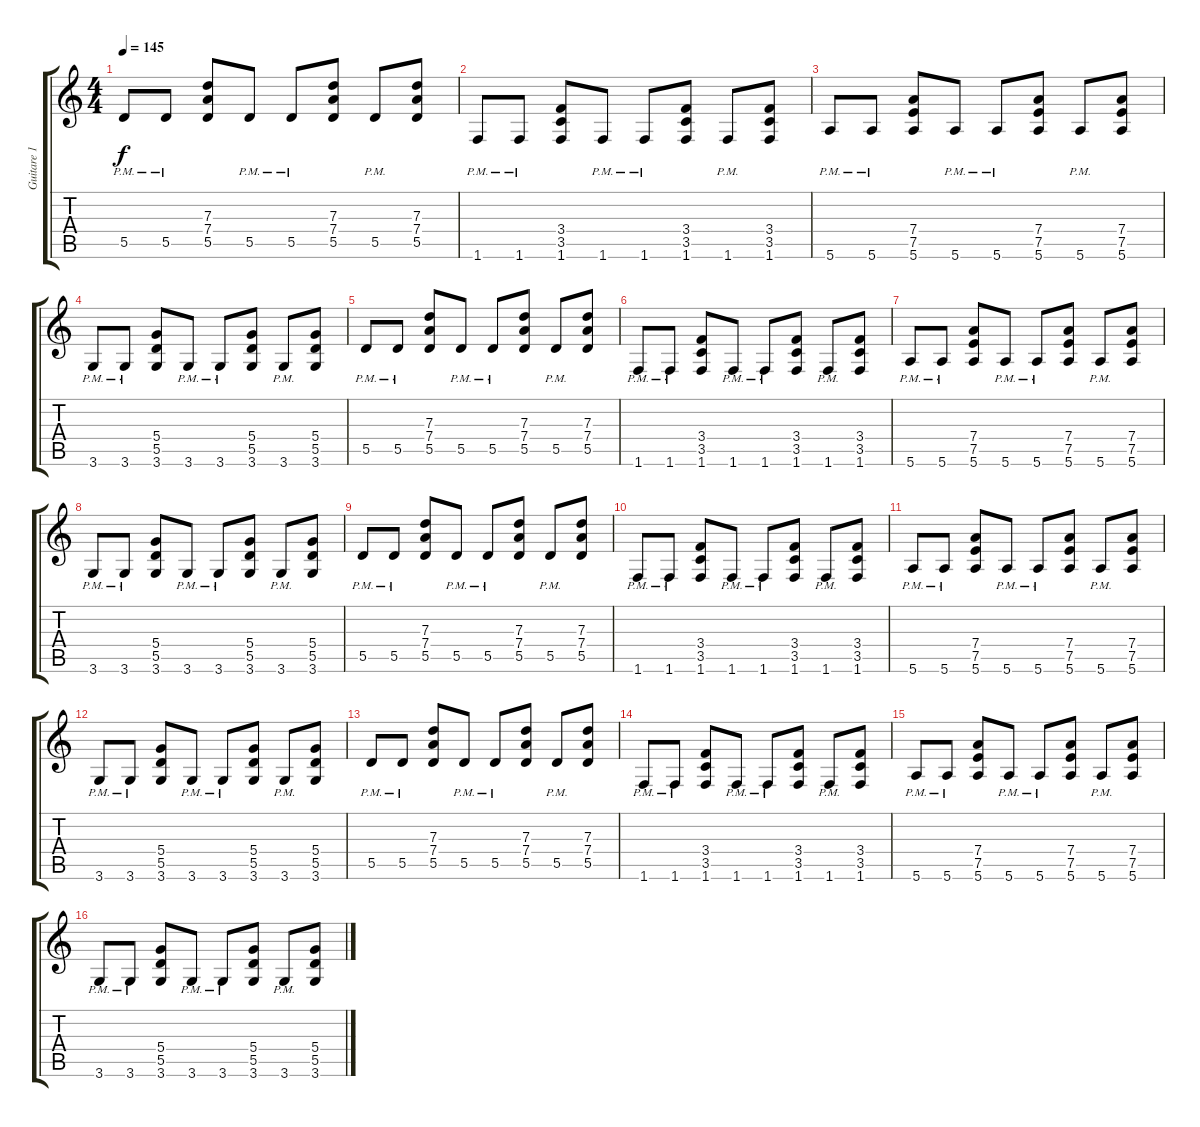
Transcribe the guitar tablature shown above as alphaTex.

\track ("Guitare 1" "Guitare 1") {instrument overdrivenguitar}
\staff {score tabs}
\tuning (E4 B3 G3 D3 A2 E2) {hide}
\ts (4 4)
\tempo 145
\clef g2
\ks c
5.5{pm}.8{dy f} 5.5{pm}.8 (7.3 7.4 5.5).8 5.5{pm}.8 5.5{pm}.8 (7.3 7.4 5.5).8 5.5{pm}.8 (7.3 7.4 5.5).8 |
1.6{pm}.8 1.6{pm}.8 (3.4 3.5 1.6).8 1.6{pm}.8 1.6{pm}.8 (3.4 3.5 1.6).8 1.6{pm}.8 (3.4 3.5 1.6).8 |
5.6{pm}.8 5.6{pm}.8 (7.4 7.5 5.6).8 5.6{pm}.8 5.6{pm}.8 (7.4 7.5 5.6).8 5.6{pm}.8 (7.4 7.5 5.6).8 |
3.6{pm}.8 3.6{pm}.8 (5.4 5.5 3.6).8 3.6{pm}.8 3.6{pm}.8 (5.4 5.5 3.6).8 3.6{pm}.8 (5.4 5.5 3.6).8 |
5.5{pm}.8 5.5{pm}.8 (7.3 7.4 5.5).8 5.5{pm}.8 5.5{pm}.8 (7.3 7.4 5.5).8 5.5{pm}.8 (7.3 7.4 5.5).8 |
1.6{pm}.8 1.6{pm}.8 (3.4 3.5 1.6).8 1.6{pm}.8 1.6{pm}.8 (3.4 3.5 1.6).8 1.6{pm}.8 (3.4 3.5 1.6).8 |
5.6{pm}.8 5.6{pm}.8 (7.4 7.5 5.6).8 5.6{pm}.8 5.6{pm}.8 (7.4 7.5 5.6).8 5.6{pm}.8 (7.4 7.5 5.6).8 |
3.6{pm}.8 3.6{pm}.8 (5.4 5.5 3.6).8 3.6{pm}.8 3.6{pm}.8 (5.4 5.5 3.6).8 3.6{pm}.8 (5.4 5.5 3.6).8 |
5.5{pm}.8 5.5{pm}.8 (7.3 7.4 5.5).8 5.5{pm}.8 5.5{pm}.8 (7.3 7.4 5.5).8 5.5{pm}.8 (7.3 7.4 5.5).8 |
1.6{pm}.8 1.6{pm}.8 (3.4 3.5 1.6).8 1.6{pm}.8 1.6{pm}.8 (3.4 3.5 1.6).8 1.6{pm}.8 (3.4 3.5 1.6).8 |
5.6{pm}.8 5.6{pm}.8 (7.4 7.5 5.6).8 5.6{pm}.8 5.6{pm}.8 (7.4 7.5 5.6).8 5.6{pm}.8 (7.4 7.5 5.6).8 |
3.6{pm}.8 3.6{pm}.8 (5.4 5.5 3.6).8 3.6{pm}.8 3.6{pm}.8 (5.4 5.5 3.6).8 3.6{pm}.8 (5.4 5.5 3.6).8 |
5.5{pm}.8 5.5{pm}.8 (7.3 7.4 5.5).8 5.5{pm}.8 5.5{pm}.8 (7.3 7.4 5.5).8 5.5{pm}.8 (7.3 7.4 5.5).8 |
1.6{pm}.8 1.6{pm}.8 (3.4 3.5 1.6).8 1.6{pm}.8 1.6{pm}.8 (3.4 3.5 1.6).8 1.6{pm}.8 (3.4 3.5 1.6).8 |
5.6{pm}.8 5.6{pm}.8 (7.4 7.5 5.6).8 5.6{pm}.8 5.6{pm}.8 (7.4 7.5 5.6).8 5.6{pm}.8 (7.4 7.5 5.6).8 |
3.6{pm}.8 3.6{pm}.8 (5.4 5.5 3.6).8 3.6{pm}.8 3.6{pm}.8 (5.4 5.5 3.6).8 3.6{pm}.8 (5.4 5.5 3.6).8
